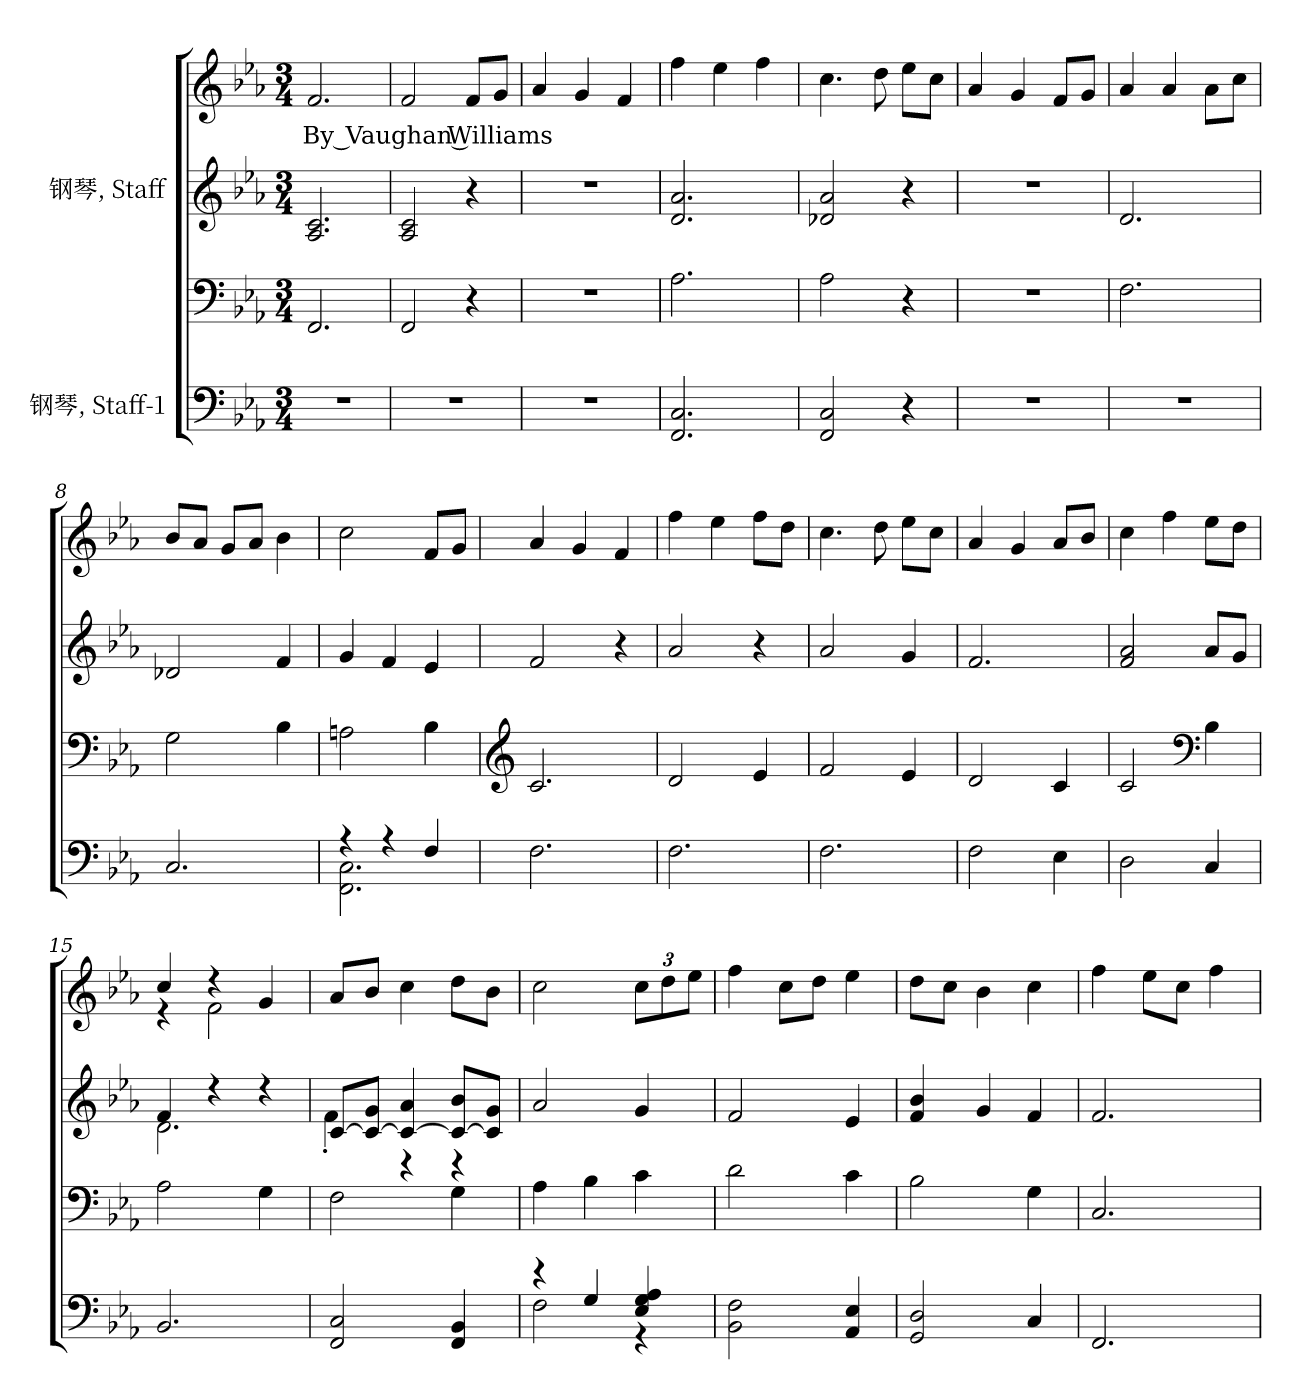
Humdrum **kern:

**kern	**kern	**kern	**kern	**text
*part2	*part2	*part1	*part1	*part1
*staff4	*staff3	*staff2	*staff1	*staff1
*I"钢琴, Staff-1	*	*I"钢琴, Staff	*	*
*clefF4	*clefF4	*clefG2	*clefG2	*
*k[b-e-a-]	*k[b-e-a-]	*k[b-e-a-]	*k[b-e-a-]	*
*M3/4	*M3/4	*M3/4	*M3/4	*
*MM100	*MM100	*MM100	*MM100	*
=1	=1	=1	=1	=1
2.r	2.FF/	2.A-/ 2.c/	2.f/	By Vaughan Williams
=2	=2	=2	=2	=2
2.r	2FF/	2A-/ 2c/	2f/	.
.	4r	4r	8f/L	.
.	.	.	8g/J	.
=3	=3	=3	=3	=3
2.r	2.r	2.r	4a-/	.
.	.	.	4g/	.
.	.	.	4f/	.
=4	=4	=4	=4	=4
2.FF/ 2.C/	2.A-\	2.d/ 2.a-/	4ff\	.
.	.	.	4ee-\	.
.	.	.	4ff\	.
=5	=5	=5	=5	=5
2FF/ 2C/	2A-\	2d-X/ 2a-/	4.cc\	.
.	.	.	8dd\	.
4r	4r	4r	8ee-\L	.
.	.	.	8cc\J	.
=6	=6	=6	=6	=6
2.r	2.r	2.r	4a-/	.
.	.	.	4g/	.
.	.	.	8f/L	.
.	.	.	8g/J	.
!!LO:LB:g=z
=7	=7	=7	=7	=7
2.r	2.F\	2.d/	4a-/	.
.	.	.	4a-/	.
.	.	.	8a-\L	.
.	.	.	8cc\J	.
=8	=8	=8	=8	=8
2.C/	2G\	2d-X/	8b-/L	.
.	.	.	8a-/J	.
.	.	.	8g/L	.
.	.	.	8a-/J	.
.	4B-\	4f/	4b-\	.
=9	=9	=9	=9	=9
*^	*	*	*	*
4r	2.FF\ 2.C\	2An\	4g/	2cc\	.
4r	.	.	4f/	.	.
4F/	.	4B-\	4e-/	8f/L	.
.	.	.	.	8g/J	.
*v	*v	*	*	*	*
=10	=10	=10	=10	=10
*	*clefG2	*	*	*
2.F\	2.c/	2f/	4a-/	.
.	.	.	4g/	.
.	.	4r	4f/	.
=11	=11	=11	=11	=11
2.F\	2d/	2a-/	4ff\	.
.	.	.	4ee-\	.
.	4e-/	4r	8ff\L	.
.	.	.	8dd\J	.
=12	=12	=12	=12	=12
2.F\	2f/	2a-/	4.cc\	.
.	.	.	8dd\	.
.	4e-/	4g/	8ee-\L	.
.	.	.	8cc\J	.
=13	=13	=13	=13	=13
2F\	2d/	2.f/	4a-/	.
.	.	.	4g/	.
4E-\	4c/	.	8a-/L	.
.	.	.	8b-/J	.
!!LO:LB:g=z
=14	=14	=14	=14	=14
2D\	2c/	2f/ 2a-/	4cc\	.
.	.	.	4ff\	.
*	*clefF4	*	*	*
4C/	4B-\	8a-/L	8ee-\L	.
.	.	8g/J	8dd\J	.
=15	=15	=15	=15	=15
*	*	*^	*^	*
2.BB-/	2A-\	4f/	2.d\	4cc/	4r	.
.	.	4r	.	4r	2f\	.
.	4G\	4r	.	4g/	.	.
*	*	*	*	*v	*v	*
=16	=16	=16	=16	=16	=16
2FF/ 2C/	2F\	[8c/L	4f'\	8a-/L	.
.	.	8c/_ 8g/J	.	8b-/J	.
.	.	4c/_ 4a-/	4r	4cc\	.
4FF/ 4BB-/	4G\	8c/_ 8b-/L	4r	8dd\L	.
.	.	8c/] 8g/J	.	8b-\J	.
*	*	*v	*v	*	*
=17	=17	=17	=17	=17
*^	*	*	*	*
4r	2F\	4A-\	2a-/	2cc\	.
4G/	.	4B-\	.	.	.
*	*	*	*	*Xbrackettup	*
4E-/ 4G/ 4A-/	4r	4c\	4g/	12cc\L	.
.	.	.	.	12dd\	.
.	.	.	.	12ee-\J	.
*v	*v	*	*	*	*
=18	=18	=18	=18	=18
2BB-\ 2F\	2d\	2f/	4ff\	.
.	.	.	8cc\L	.
.	.	.	8dd\J	.
4AA-/ 4E-/	4c\	4e-/	4ee-\	.
=19	=19	=19	=19	=19
2GG/ 2D/	2B-\	4f/ 4b-/	8dd\L	.
.	.	.	8cc\J	.
.	.	4g/	4b-\	.
4C/	4G\	4f/	4cc\	.
=20	=20	=20	=20	=20
2.FF/	2.C/	2.f/	4ff\	.
.	.	.	8ee-\L	.
.	.	.	8cc\J	.
.	.	.	4ff\	.
=	=	=	=	=
*-	*-	*-	*-	*-
